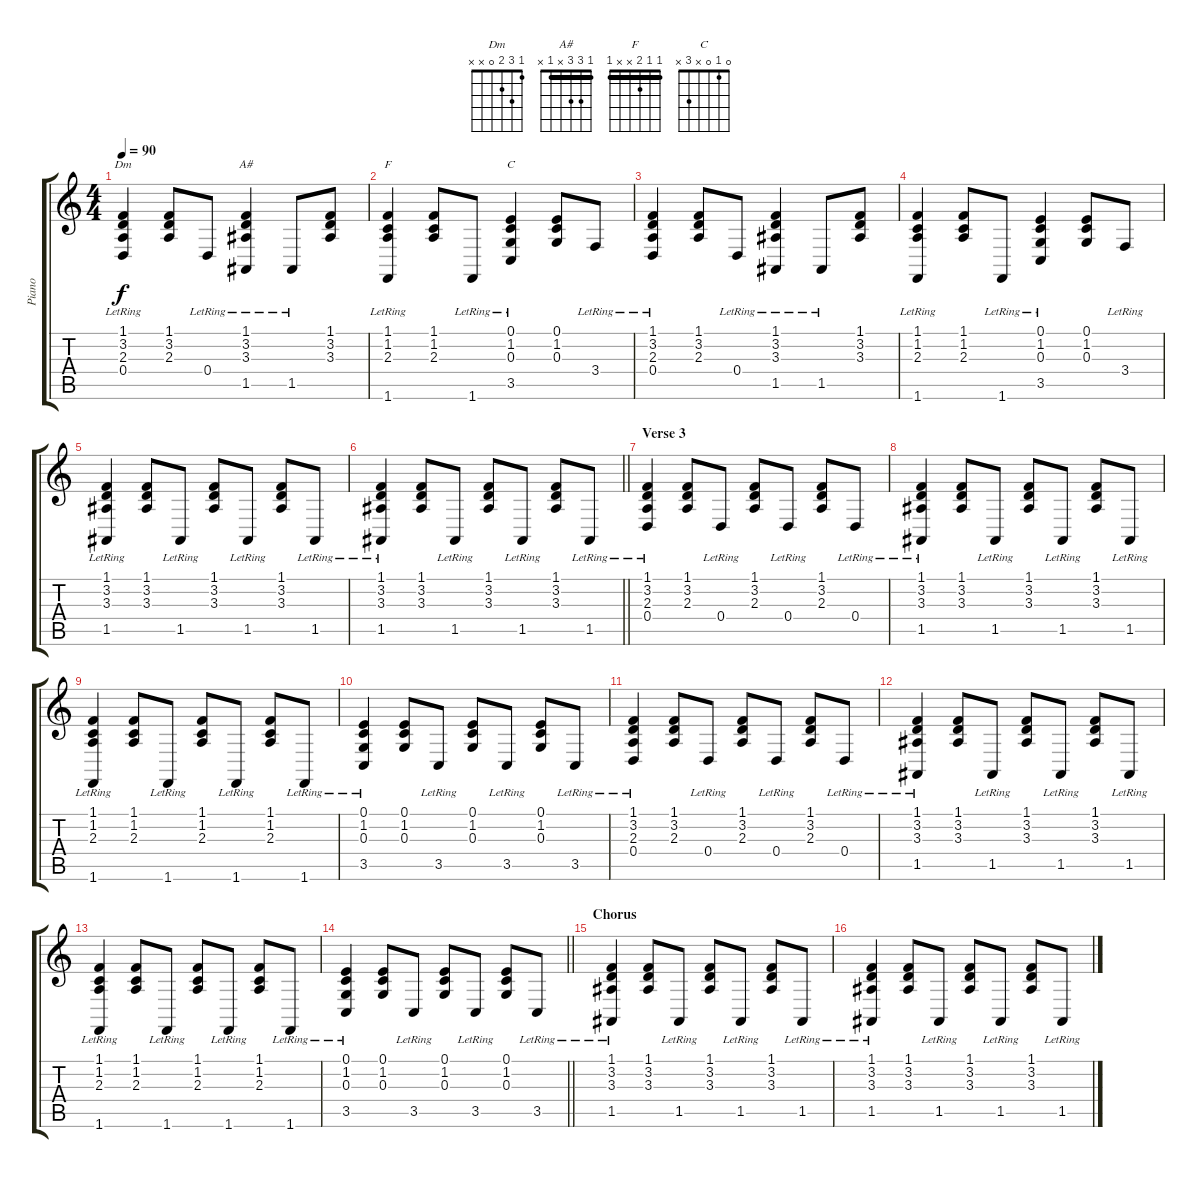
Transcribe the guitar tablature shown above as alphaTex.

\track ("Piano" "Piano") {instrument acousticgrandpiano}
\staff {score tabs}
\tuning (E4 B3 G3 D3 A2 E2) {hide}
\chord ("Dm" 1 3 2 0 x x)
\chord ("A#" 1 3 3 x 1 x) {barre 1}
\chord ("F" 1 1 2 x x 1) {barre 1}
\chord ("C" 0 1 0 x 3 x)
\ts (4 4)
\tempo 90
\clef g2
\ks c
(1.1 3.2 2.3 0.4{lr}).4{ch "Dm" dy f} (1.1 3.2 2.3).8 0.4{lr}.8 (1.1 3.2 3.3 1.5{lr}).4{ch "A#"} 1.5{lr}.8 (1.1 3.2 3.3).8 |
(1.1 1.2 2.3 1.6{lr}).4{ch "F"} (1.1 1.2 2.3).8 1.6{lr}.8 (0.1 1.2 0.3 3.5{lr}).4{ch "C"} (0.1 1.2 0.3).8 3.4{lr}.8 |
(1.1 3.2 2.3 0.4{lr}).4 (1.1 3.2 2.3).8 0.4{lr}.8 (1.1 3.2 3.3 1.5{lr}).4 1.5{lr}.8 (1.1 3.2 3.3).8 |
(1.1 1.2 2.3 1.6{lr}).4 (1.1 1.2 2.3).8 1.6{lr}.8 (0.1 1.2 0.3 3.5{lr}).4 (0.1 1.2 0.3).8 3.4{lr}.8 |
(1.1 3.2 3.3 1.5{lr}).4 (1.1 3.2 3.3).8 1.5{lr}.8 (1.1 3.2 3.3).8 1.5{lr}.8 (1.1 3.2 3.3).8 1.5{lr}.8 |
\barLineRight lightlight
(1.1 3.2 3.3 1.5{lr}).4 (1.1 3.2 3.3).8 1.5{lr}.8 (1.1 3.2 3.3).8 1.5{lr}.8 (1.1 3.2 3.3).8 1.5{lr}.8 |
\section ("" "Verse 3")
(1.1 3.2 2.3 0.4{lr}).4 (1.1 3.2 2.3).8 0.4{lr}.8 (1.1 3.2 2.3).8 0.4{lr}.8 (1.1 3.2 2.3).8 0.4{lr}.8 |
(1.1 3.2 3.3 1.5{lr}).4 (1.1 3.2 3.3).8 1.5{lr}.8 (1.1 3.2 3.3).8 1.5{lr}.8 (1.1 3.2 3.3).8 1.5{lr}.8 |
(1.1 1.2 2.3 1.6{lr}).4 (1.1 1.2 2.3).8 1.6{lr}.8 (1.1 1.2 2.3).8 1.6{lr}.8 (1.1 1.2 2.3).8 1.6{lr}.8 |
(0.1 1.2 0.3 3.5{lr}).4 (0.1 1.2 0.3).8 3.5{lr}.8 (0.1 1.2 0.3).8 3.5{lr}.8 (0.1 1.2 0.3).8 3.5{lr}.8 |
(1.1 3.2 2.3 0.4{lr}).4 (1.1 3.2 2.3).8 0.4{lr}.8 (1.1 3.2 2.3).8 0.4{lr}.8 (1.1 3.2 2.3).8 0.4{lr}.8 |
(1.1 3.2 3.3 1.5{lr}).4 (1.1 3.2 3.3).8 1.5{lr}.8 (1.1 3.2 3.3).8 1.5{lr}.8 (1.1 3.2 3.3).8 1.5{lr}.8 |
(1.1 1.2 2.3 1.6{lr}).4 (1.1 1.2 2.3).8 1.6{lr}.8 (1.1 1.2 2.3).8 1.6{lr}.8 (1.1 1.2 2.3).8 1.6{lr}.8 |
\barLineRight lightlight
(0.1 1.2 0.3 3.5{lr}).4 (0.1 1.2 0.3).8 3.5{lr}.8 (0.1 1.2 0.3).8 3.5{lr}.8 (0.1 1.2 0.3).8 3.5{lr}.8 |
\section ("" "Chorus")
(1.1 3.2 3.3 1.5{lr}).4 (1.1 3.2 3.3).8 1.5{lr}.8 (1.1 3.2 3.3).8 1.5{lr}.8 (1.1 3.2 3.3).8 1.5{lr}.8 |
(1.1 3.2 3.3 1.5{lr}).4 (1.1 3.2 3.3).8 1.5{lr}.8 (1.1 3.2 3.3).8 1.5{lr}.8 (1.1 3.2 3.3).8 1.5{lr}.8
